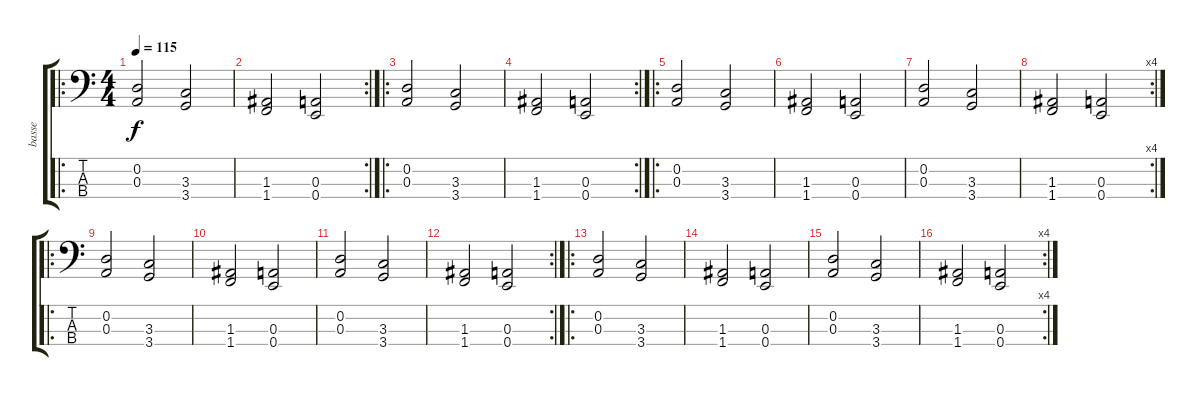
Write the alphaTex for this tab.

\track ("basse" "basse") {instrument electricbassfinger}
\staff {score tabs}
\tuning (G2 D2 A1 E1) {hide}
\ro
\ts (4 4)
\tempo 115
\clef f4
\ks c
(0.2 0.3).2{dy f instrument electricbassfinger} (3.3 3.4).2 |
\rc 2
(1.3 1.4).2 (0.3 0.4).2 |
\ro
(0.2 0.3).2 (3.3 3.4).2 |
\rc 2
(1.3 1.4).2 (0.3 0.4).2 |
\ro
(0.2 0.3).2 (3.3 3.4).2 |
(1.3 1.4).2 (0.3 0.4).2 |
(0.2 0.3).2 (3.3 3.4).2 |
\rc 4
(1.3 1.4).2 (0.3 0.4).2 |
\ro
(0.2 0.3).2 (3.3 3.4).2 |
(1.3 1.4).2 (0.3 0.4).2 |
(0.2 0.3).2 (3.3 3.4).2 |
\rc 2
(1.3 1.4).2 (0.3 0.4).2 |
\ro
(0.2 0.3).2 (3.3 3.4).2 |
(1.3 1.4).2 (0.3 0.4).2 |
(0.2 0.3).2 (3.3 3.4).2 |
\rc 4
(1.3 1.4).2 (0.3 0.4).2
